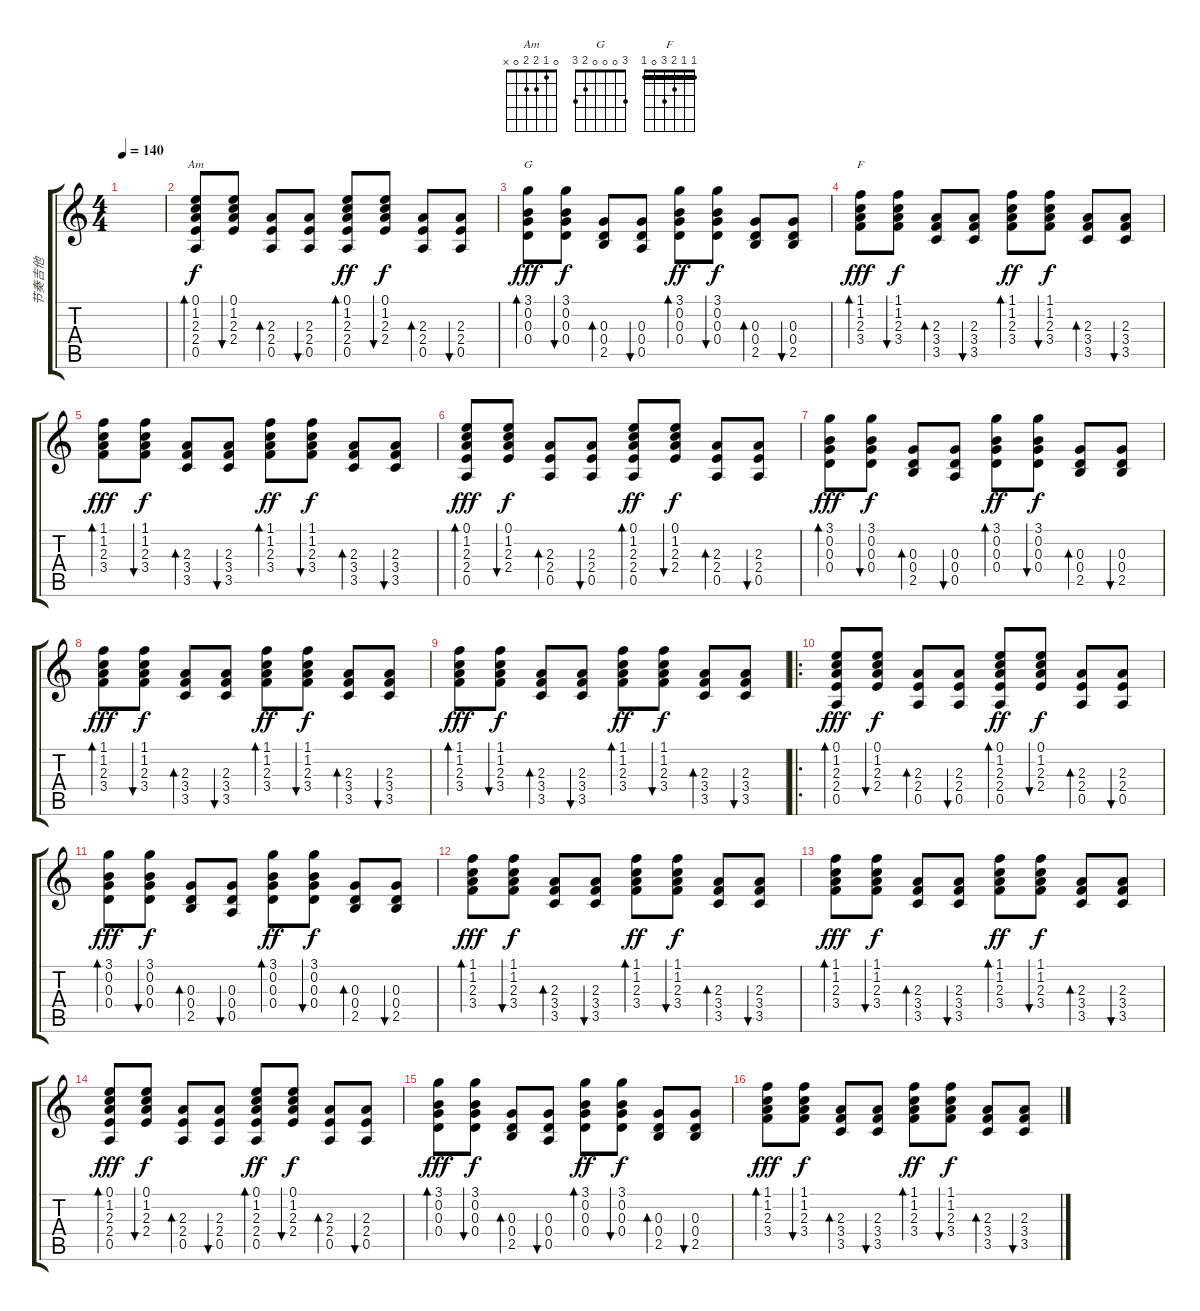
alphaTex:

\track ("节奏吉他" "节奏吉他") {instrument electricguitarjazz}
\staff {score tabs}
\tuning (E4 B3 G3 D3 A2 E2) {hide}
\chord ("Am" 0 1 2 2 0 x)
\chord ("G" 3 0 0 0 2 3)
\chord ("F" 1 1 2 3 0 1) {barre 1}
\ts (4 4)
\tempo 140
\clef g2
\ks c
|
(0.1 1.2 2.3 2.4 0.5).8{bd 60 ch "Am"} (0.1 1.2 2.3 2.4).8{bu 60 dy f} (2.3 2.4 0.5).8{bd 60} (2.3 2.4 0.5).8{bu 60} (0.1 1.2 2.3 2.4 0.5).8{bd 60 dy ff} (0.1 1.2 2.3 2.4).8{bu 60 dy f} (2.3 2.4 0.5).8{bd 60} (2.3 2.4 0.5).8{bu 60} |
(3.1 0.2 0.3 0.4).8{bd 60 ch "G" dy fff} (3.1 0.2 0.3 0.4).8{bu 60 dy f} (0.3 0.4 2.5).8{bd 60} (0.3 0.4 0.5).8{bu 60} (3.1 0.2 0.3 0.4).8{bd 60 dy ff} (3.1 0.2 0.3 0.4).8{bu 60 dy f} (0.3 0.4 2.5).8{bd 60} (0.3 0.4 2.5).8{bu 60} |
(1.1 1.2 2.3 3.4).8{bd 60 ch "F" dy fff} (1.1 1.2 2.3 3.4).8{bu 60 dy f} (2.3 3.4 3.5).8{bd 60} (2.3 3.4 3.5).8{bu 60} (1.1 1.2 2.3 3.4).8{bd 60 dy ff} (1.1 1.2 2.3 3.4).8{bu 60 dy f} (2.3 3.4 3.5).8{bd 60} (2.3 3.4 3.5).8{bu 60} |
(1.1 1.2 2.3 3.4).8{bd 60 dy fff} (1.1 1.2 2.3 3.4).8{bu 60 dy f} (2.3 3.4 3.5).8{bd 60} (2.3 3.4 3.5).8{bu 60} (1.1 1.2 2.3 3.4).8{bd 60 dy ff} (1.1 1.2 2.3 3.4).8{bu 60 dy f} (2.3 3.4 3.5).8{bd 60} (2.3 3.4 3.5).8{bu 60} |
(0.1 1.2 2.3 2.4 0.5).8{bd 60 dy fff} (0.1 1.2 2.3 2.4).8{bu 60 dy f} (2.3 2.4 0.5).8{bd 60} (2.3 2.4 0.5).8{bu 60} (0.1 1.2 2.3 2.4 0.5).8{bd 60 dy ff} (0.1 1.2 2.3 2.4).8{bu 60 dy f} (2.3 2.4 0.5).8{bd 60} (2.3 2.4 0.5).8{bu 60} |
(3.1 0.2 0.3 0.4).8{bd 60 dy fff} (3.1 0.2 0.3 0.4).8{bu 60 dy f} (0.3 0.4 2.5).8{bd 60} (0.3 0.4 0.5).8{bu 60} (3.1 0.2 0.3 0.4).8{bd 60 dy ff} (3.1 0.2 0.3 0.4).8{bu 60 dy f} (0.3 0.4 2.5).8{bd 60} (0.3 0.4 2.5).8{bu 60} |
(1.1 1.2 2.3 3.4).8{bd 60 dy fff} (1.1 1.2 2.3 3.4).8{bu 60 dy f} (2.3 3.4 3.5).8{bd 60} (2.3 3.4 3.5).8{bu 60} (1.1 1.2 2.3 3.4).8{bd 60 dy ff} (1.1 1.2 2.3 3.4).8{bu 60 dy f} (2.3 3.4 3.5).8{bd 60} (2.3 3.4 3.5).8{bu 60} |
(1.1 1.2 2.3 3.4).8{bd 60 dy fff} (1.1 1.2 2.3 3.4).8{bu 60 dy f} (2.3 3.4 3.5).8{bd 60} (2.3 3.4 3.5).8{bu 60} (1.1 1.2 2.3 3.4).8{bd 60 dy ff} (1.1 1.2 2.3 3.4).8{bu 60 dy f} (2.3 3.4 3.5).8{bd 60} (2.3 3.4 3.5).8{bu 60} |
\ro
(0.1 1.2 2.3 2.4 0.5).8{bd 60 dy fff} (0.1 1.2 2.3 2.4).8{bu 60 dy f} (2.3 2.4 0.5).8{bd 60} (2.3 2.4 0.5).8{bu 60} (0.1 1.2 2.3 2.4 0.5).8{bd 60 dy ff} (0.1 1.2 2.3 2.4).8{bu 60 dy f} (2.3 2.4 0.5).8{bd 60} (2.3 2.4 0.5).8{bu 60} |
(3.1 0.2 0.3 0.4).8{bd 60 dy fff} (3.1 0.2 0.3 0.4).8{bu 60 dy f} (0.3 0.4 2.5).8{bd 60} (0.3 0.4 0.5).8{bu 60} (3.1 0.2 0.3 0.4).8{bd 60 dy ff} (3.1 0.2 0.3 0.4).8{bu 60 dy f} (0.3 0.4 2.5).8{bd 60} (0.3 0.4 2.5).8{bu 60} |
(1.1 1.2 2.3 3.4).8{bd 60 dy fff} (1.1 1.2 2.3 3.4).8{bu 60 dy f} (2.3 3.4 3.5).8{bd 60} (2.3 3.4 3.5).8{bu 60} (1.1 1.2 2.3 3.4).8{bd 60 dy ff} (1.1 1.2 2.3 3.4).8{bu 60 dy f} (2.3 3.4 3.5).8{bd 60} (2.3 3.4 3.5).8{bu 60} |
(1.1 1.2 2.3 3.4).8{bd 60 dy fff} (1.1 1.2 2.3 3.4).8{bu 60 dy f} (2.3 3.4 3.5).8{bd 60} (2.3 3.4 3.5).8{bu 60} (1.1 1.2 2.3 3.4).8{bd 60 dy ff} (1.1 1.2 2.3 3.4).8{bu 60 dy f} (2.3 3.4 3.5).8{bd 60} (2.3 3.4 3.5).8{bu 60} |
(0.1 1.2 2.3 2.4 0.5).8{bd 60 dy fff} (0.1 1.2 2.3 2.4).8{bu 60 dy f} (2.3 2.4 0.5).8{bd 60} (2.3 2.4 0.5).8{bu 60} (0.1 1.2 2.3 2.4 0.5).8{bd 60 dy ff} (0.1 1.2 2.3 2.4).8{bu 60 dy f} (2.3 2.4 0.5).8{bd 60} (2.3 2.4 0.5).8{bu 60} |
(3.1 0.2 0.3 0.4).8{bd 60 dy fff} (3.1 0.2 0.3 0.4).8{bu 60 dy f} (0.3 0.4 2.5).8{bd 60} (0.3 0.4 0.5).8{bu 60} (3.1 0.2 0.3 0.4).8{bd 60 dy ff} (3.1 0.2 0.3 0.4).8{bu 60 dy f} (0.3 0.4 2.5).8{bd 60} (0.3 0.4 2.5).8{bu 60} |
(1.1 1.2 2.3 3.4).8{bd 60 dy fff} (1.1 1.2 2.3 3.4).8{bu 60 dy f} (2.3 3.4 3.5).8{bd 60} (2.3 3.4 3.5).8{bu 60} (1.1 1.2 2.3 3.4).8{bd 60 dy ff} (1.1 1.2 2.3 3.4).8{bu 60 dy f} (2.3 3.4 3.5).8{bd 60} (2.3 3.4 3.5).8{bu 60}
